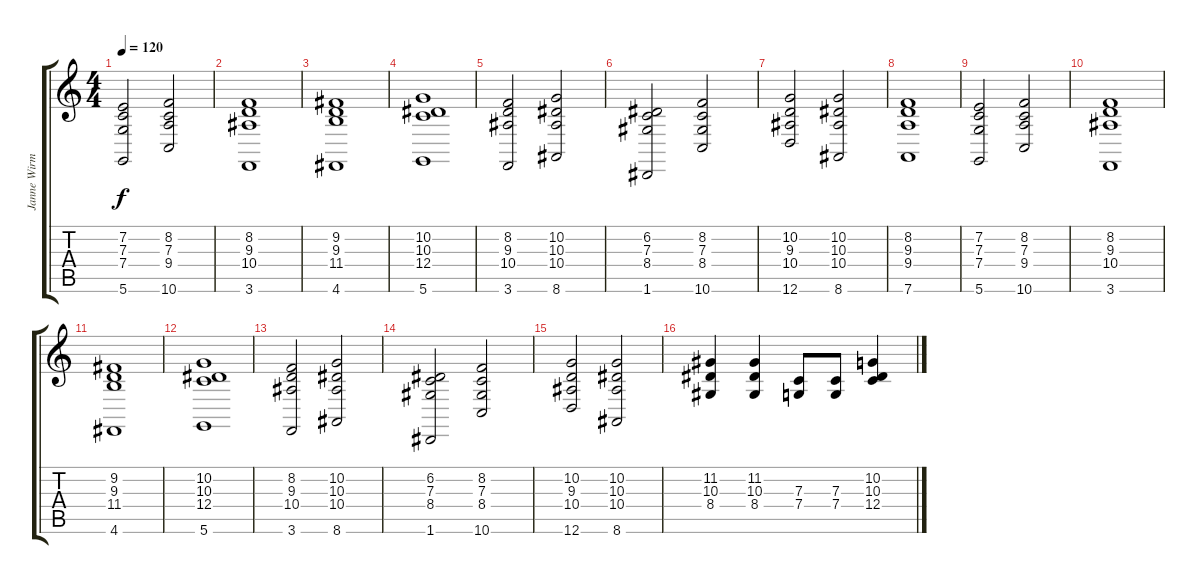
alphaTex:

\track ("Janne Wirman 2" "Janne Wirm") {instrument choiraahs}
\staff {score tabs}
\tuning (D4 A3 F3 C3 G2 D2) {hide}
\ts (4 4)
\tempo 120
\clef g2
\ks c
(7.2 7.3 7.4 5.6).2{dy f} (8.2 7.3 9.4 10.6).2 |
(8.2 9.3 10.4 3.6).1 |
(9.2 9.3 11.4 4.6).1 |
(10.2 10.3 12.4 5.6).1 |
(8.2 9.3 10.4 3.6).2 (10.2 10.3 10.4 8.6).2 |
(6.2 7.3 8.4 1.6).2 (8.2 7.3 8.4 10.6).2 |
(10.2 9.3 10.4 12.6).2 (10.2 10.3 10.4 8.6).2 |
(8.2 9.3 9.4 7.6).1 |
(7.2 7.3 7.4 5.6).2 (8.2 7.3 9.4 10.6).2 |
(8.2 9.3 10.4 3.6).1 |
(9.2 9.3 11.4 4.6).1 |
(10.2 10.3 12.4 5.6).1 |
(8.2 9.3 10.4 3.6).2 (10.2 10.3 10.4 8.6).2 |
(6.2 7.3 8.4 1.6).2 (8.2 7.3 8.4 10.6).2 |
(10.2 9.3 10.4 12.6).2 (10.2 10.3 10.4 8.6).2 |
(11.2 10.3 8.4).4 (11.2 10.3 8.4).4 (7.3 7.4).8 (7.3 7.4).8 (10.2 10.3 12.4).4
